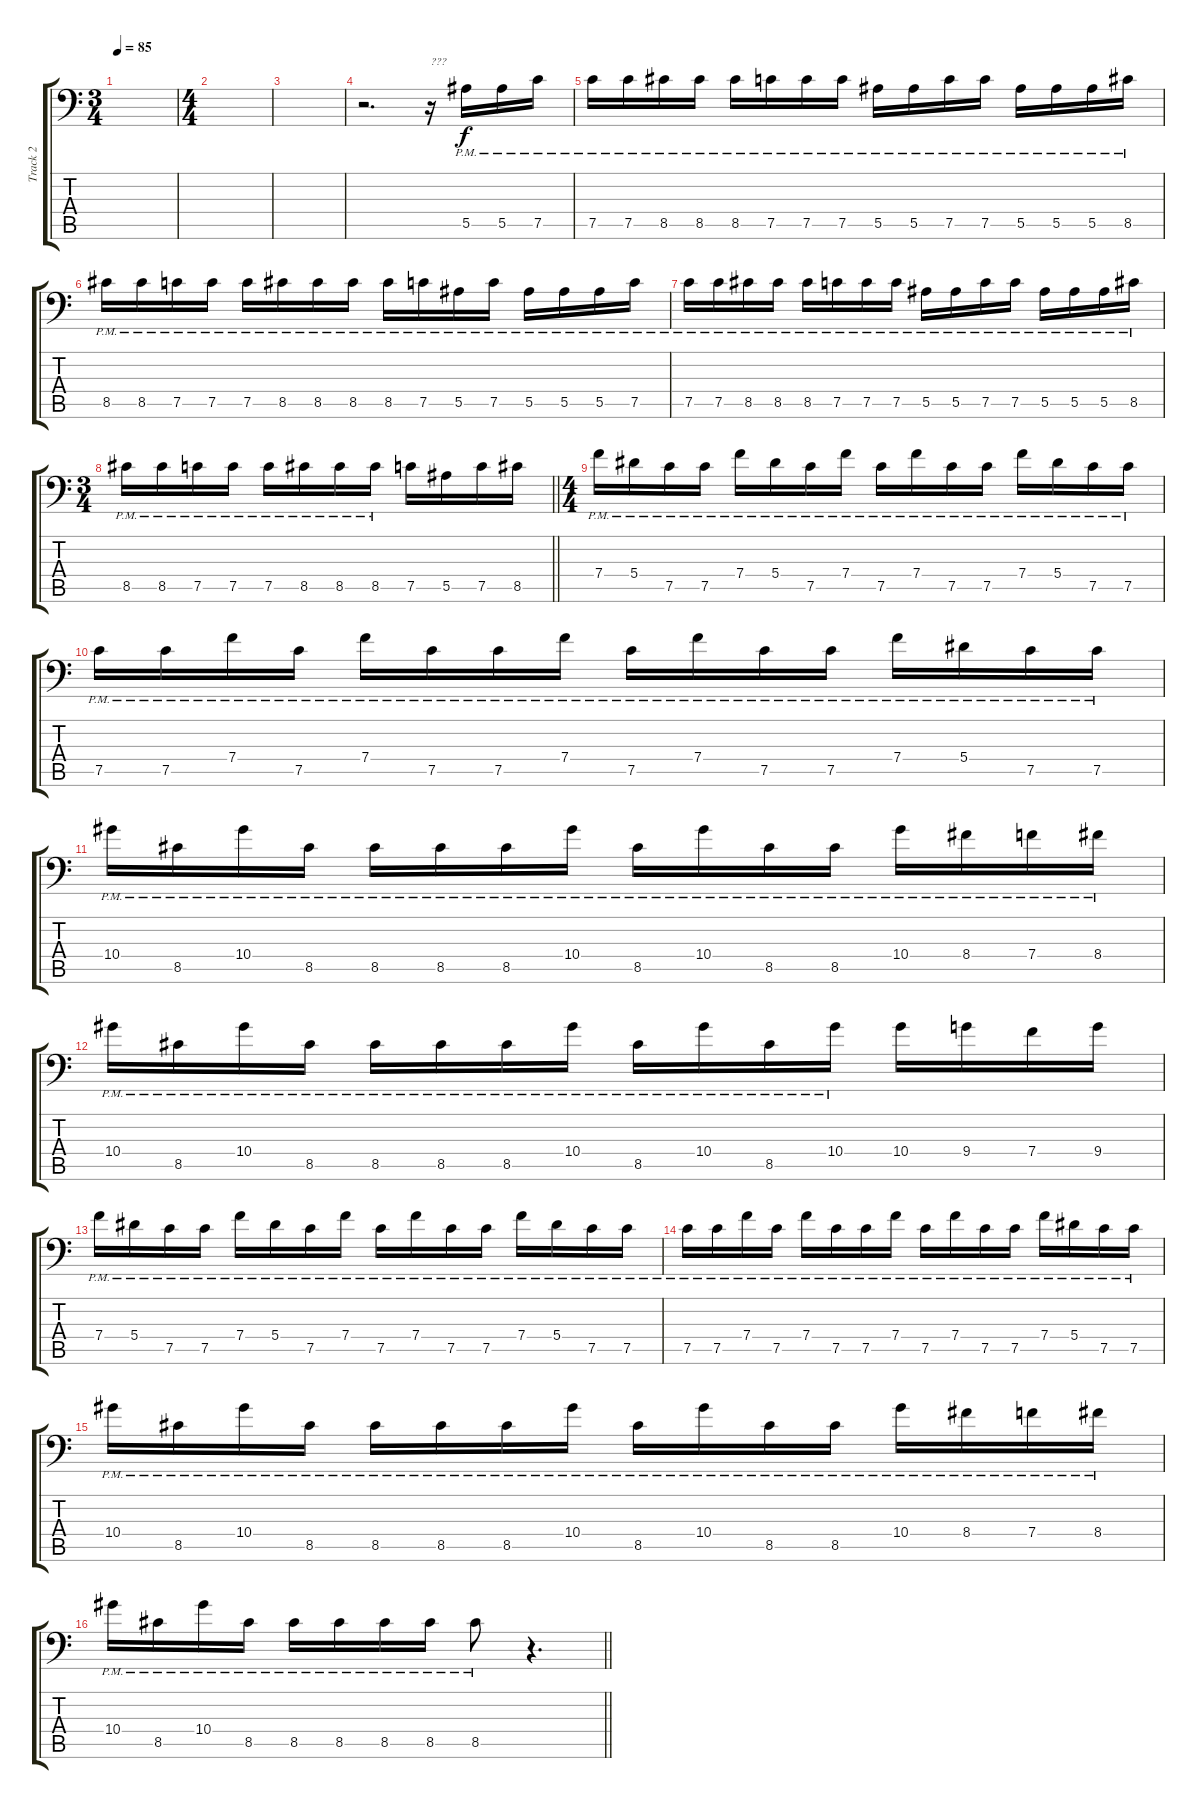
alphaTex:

\track ("Track 2" "Track 2") {instrument distortionguitar}
\staff {score tabs}
\tuning (C4 G3 Eb3 Bb2 F2 Bb1) {hide}
\ts (3 4)
\tempo 85
\clef f4
\ks c
|
\ts (4 4)
|
|
r.2{d} r.16{txt "???"} 5.5{pm}.16 5.5{pm}.16 7.5{pm}.16 |
7.5{pm}.16 7.5{pm}.16 8.5{pm}.16 8.5{pm}.16 8.5{pm}.16 7.5{pm}.16 7.5{pm}.16 7.5{pm}.16 5.5{pm}.16 5.5{pm}.16 7.5{pm}.16 7.5{pm}.16 5.5{pm}.16 5.5{pm}.16 5.5{pm}.16 8.5{pm}.16 |
8.5{pm}.16 8.5{pm}.16 7.5{pm}.16 7.5{pm}.16 7.5{pm}.16 8.5{pm}.16 8.5{pm}.16 8.5{pm}.16 8.5{pm}.16 7.5{pm}.16 5.5{pm}.16 7.5{pm}.16 5.5{pm}.16 5.5{pm}.16 5.5{pm}.16 7.5{pm}.16 |
7.5{pm}.16 7.5{pm}.16 8.5{pm}.16 8.5{pm}.16 8.5{pm}.16 7.5{pm}.16 7.5{pm}.16 7.5{pm}.16 5.5{pm}.16 5.5{pm}.16 7.5{pm}.16 7.5{pm}.16 5.5{pm}.16 5.5{pm}.16 5.5{pm}.16 8.5{pm}.16 |
\ts (3 4)
\barLineRight lightlight
8.5{pm}.16 8.5{pm}.16 7.5{pm}.16 7.5{pm}.16 7.5{pm}.16 8.5{pm}.16 8.5{pm}.16 8.5{pm}.16 7.5.16 5.5.16 7.5.16 8.5.16 |
\ts (4 4)
7.4{pm}.16 5.4{pm}.16 7.5{pm}.16 7.5{pm}.16 7.4{pm}.16 5.4{pm}.16 7.5{pm}.16 7.4{pm}.16 7.5{pm}.16 7.4{pm}.16 7.5{pm}.16 7.5{pm}.16 7.4{pm}.16 5.4{pm}.16 7.5{pm}.16 7.5{pm}.16 |
7.5{pm}.16 7.5{pm}.16 7.4{pm}.16 7.5{pm}.16 7.4{pm}.16 7.5{pm}.16 7.5{pm}.16 7.4{pm}.16 7.5{pm}.16 7.4{pm}.16 7.5{pm}.16 7.5{pm}.16 7.4{pm}.16 5.4{pm}.16 7.5{pm}.16 7.5{pm}.16 |
10.4{pm}.16 8.5{pm}.16 10.4{pm}.16 8.5{pm}.16 8.5{pm}.16 8.5{pm}.16 8.5{pm}.16 10.4{pm}.16 8.5{pm}.16 10.4{pm}.16 8.5{pm}.16 8.5{pm}.16 10.4{pm}.16 8.4{pm}.16 7.4{pm}.16 8.4{pm}.16 |
10.4{pm}.16 8.5{pm}.16 10.4{pm}.16 8.5{pm}.16 8.5{pm}.16 8.5{pm}.16 8.5{pm}.16 10.4{pm}.16 8.5{pm}.16 10.4{pm}.16 8.5{pm}.16 10.4{pm}.16 10.4.16 9.4.16 7.4.16 9.4.16 |
7.4{pm}.16 5.4{pm}.16 7.5{pm}.16 7.5{pm}.16 7.4{pm}.16 5.4{pm}.16 7.5{pm}.16 7.4{pm}.16 7.5{pm}.16 7.4{pm}.16 7.5{pm}.16 7.5{pm}.16 7.4{pm}.16 5.4{pm}.16 7.5{pm}.16 7.5{pm}.16 |
7.5{pm}.16 7.5{pm}.16 7.4{pm}.16 7.5{pm}.16 7.4{pm}.16 7.5{pm}.16 7.5{pm}.16 7.4{pm}.16 7.5{pm}.16 7.4{pm}.16 7.5{pm}.16 7.5{pm}.16 7.4{pm}.16 5.4{pm}.16 7.5{pm}.16 7.5{pm}.16 |
10.4{pm}.16 8.5{pm}.16 10.4{pm}.16 8.5{pm}.16 8.5{pm}.16 8.5{pm}.16 8.5{pm}.16 10.4{pm}.16 8.5{pm}.16 10.4{pm}.16 8.5{pm}.16 8.5{pm}.16 10.4{pm}.16 8.4{pm}.16 7.4{pm}.16 8.4{pm}.16 |
\barLineRight lightlight
10.4{pm}.16 8.5{pm}.16 10.4{pm}.16 8.5{pm}.16 8.5{pm}.16 8.5{pm}.16 8.5{pm}.16 8.5{pm}.16 8.5{pm}.8 r.4{d}
